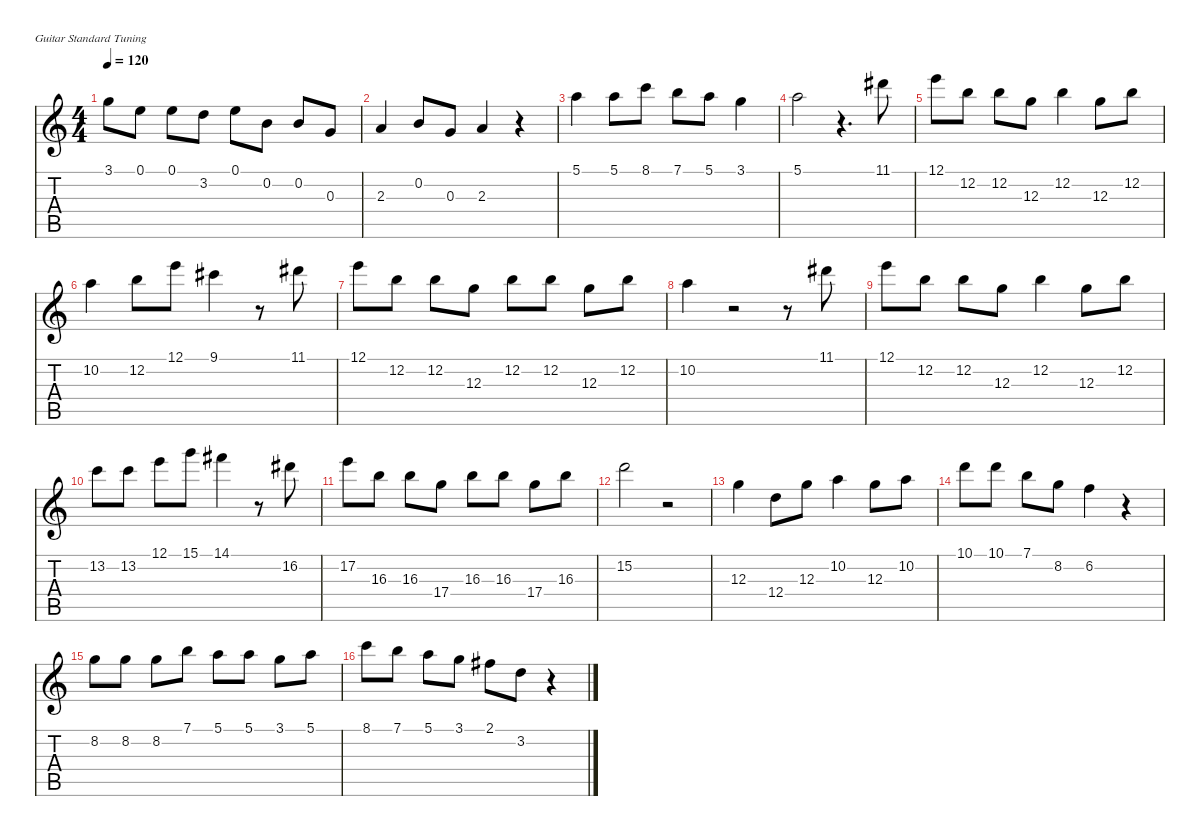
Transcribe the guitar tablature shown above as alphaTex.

\defaultSystemsLayout 4
\hideDynamics
\bracketExtendMode nobrackets
\singleTrackTrackNamePolicy hidden
\multiTrackTrackNamePolicy hidden
\otherSystemsTrackNameOrientation horizontal
\track ("Theme" "od.guit.") {mute instrument overdrivenguitar}
\staff {score tabs}
\tuning (E4 B3 G3 D3 A2 E2)
\ts (4 4)
\tempo 120
\clef g2
\ks c
3.1.8{dy f beam Down} 0.1.8{beam Down} 0.1.8{beam Down} 3.2.8{beam Down} 0.1.8{beam Down} 0.2.8{beam Down} 0.2.8{beam Up} 0.3.8{beam Up} |
2.3.4{beam Up} 0.2.8{beam Up} 0.3.8{beam Up} 2.3.4{beam Up} r.4{beam Up} |
5.1.4{dy fff beam Down} 5.1.8{beam Down} 8.1.8{beam Down} 7.1.8{beam Down} 5.1.8{beam Down} 3.1.4{beam Down} |
5.1.2{beam Down} r.4{d beam Down} 11.1{acc #}.8{dy f beam Down} |
12.1.8{beam Down} 12.2.8{beam Down} 12.2.8{beam Down} 12.3.8{beam Down} 12.2.4{beam Down} 12.3.8{beam Down} 12.2.8{beam Down} |
10.2.4{beam Down} 12.2.8{beam Down} 12.1.8{beam Down} 9.1{acc #}.4{beam Down} r.8{beam Down} 11.1{acc #}.8{beam Down} |
12.1.8{beam Down} 12.2.8{beam Down} 12.2.8{beam Down} 12.3.8{beam Down} 12.2.8{beam Down} 12.2.8{beam Down} 12.3.8{beam Down} 12.2.8{beam Down} |
10.2.4{beam Down} r.2{beam Down} r.8{beam Down} 11.1{acc #}.8{beam Down} |
12.1.8{beam Down} 12.2.8{beam Down} 12.2.8{beam Down} 12.3.8{beam Down} 12.2.4{beam Down} 12.3.8{beam Down} 12.2.8{beam Down} |
13.2.8{beam Down} 13.2.8{beam Down} 12.1.8{beam Down} 15.1.8{beam Down} 14.1{acc #}.4{beam Down} r.8{beam Down} 16.2{acc #}.8{beam Down} |
17.2.8{beam Down} 16.3.8{beam Down} 16.3.8{beam Down} 17.4.8{beam Down} 16.3.8{beam Down} 16.3.8{beam Down} 17.4.8{beam Down} 16.3.8{beam Down} |
15.2.2{beam Down} r.2{beam Down} |
12.3.4{beam Down} 12.4.8{beam Down} 12.3.8{beam Down} 10.2.4{beam Down} 12.3.8{beam Down} 10.2.8{beam Down} |
10.1.8{beam Down} 10.1.8{beam Down} 7.1.8{beam Down} 8.2.8{beam Down} 6.2.4{beam Down} r.4{beam Down} |
8.2.8{beam Down} 8.2.8{beam Down} 8.2.8{beam Down} 7.1.8{beam Down} 5.1.8{beam Down} 5.1.8{beam Down} 3.1.8{beam Down} 5.1.8{beam Down} |
8.1.8{beam Down} 7.1.8{beam Down} 5.1.8{beam Down} 3.1.8{beam Down} 2.1{acc #}.8{beam Down} 3.2.8{beam Down} r.4{beam Down}
